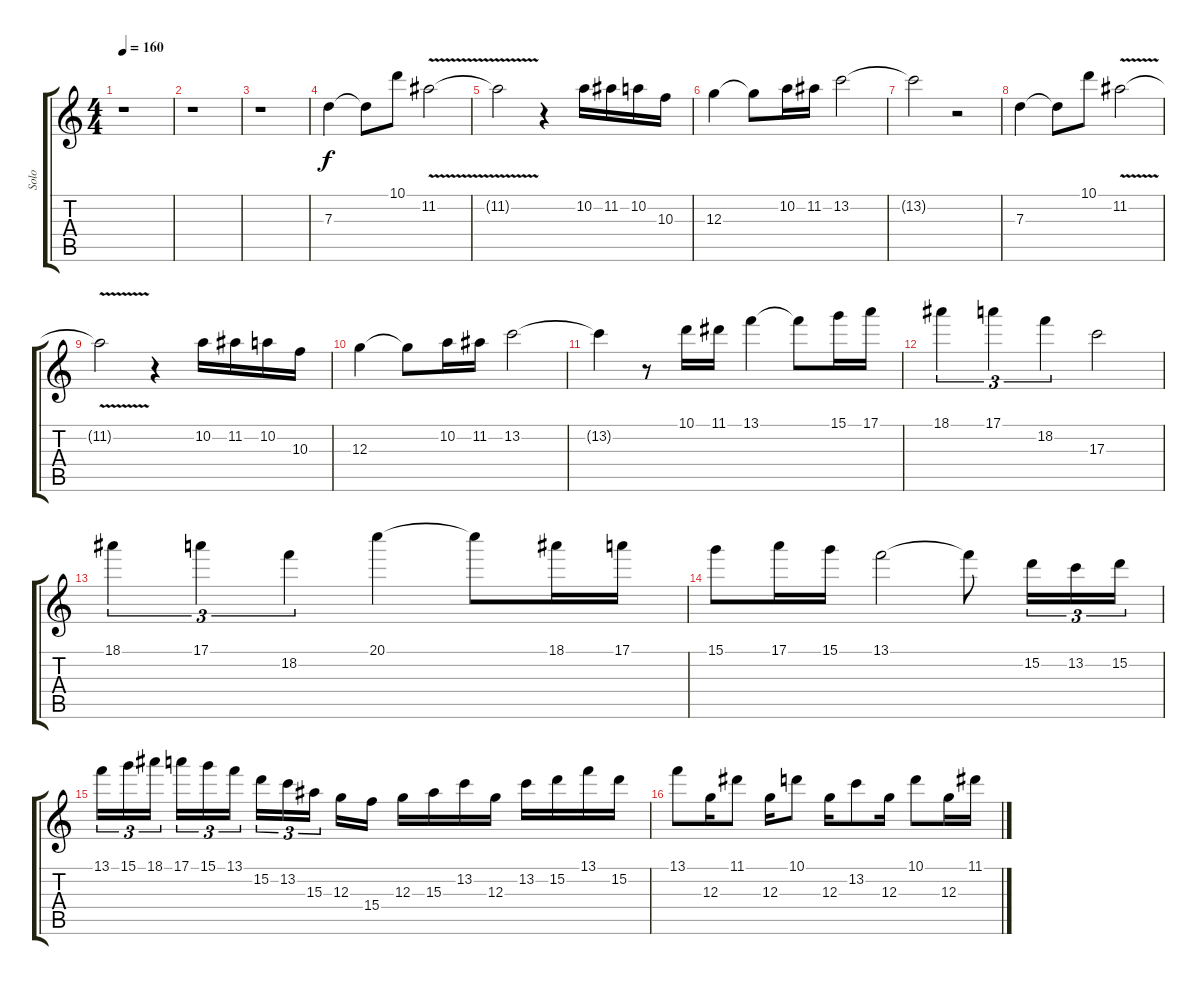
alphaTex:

\track ("Solo" "Solo") {instrument distortionguitar}
\staff {score tabs}
\tuning (E4 B3 G3 D3 A2 E2) {hide}
\ts (4 4)
\tempo 160
\clef g2
\ks c
r.1{dy f} |
r.1 |
r.1 |
7.3.4 7.3{t}.8 10.1.8 11.2{v}.2 |
11.2{t}.2 r.4 10.2.16 11.2.16 10.2.16 10.3.16 |
12.3.4 12.3{t}.8 10.2.16 11.2.16 13.2.2 |
13.2{t}.2 r.2 |
7.3.4 7.3{t}.8 10.1.8 11.2{v}.2 |
11.2{t}.2 r.4 10.2.16 11.2.16 10.2.16 10.3.16 |
12.3.4 12.3{t}.8 10.2.16 11.2.16 13.2.2 |
13.2{t}.4 r.8 10.1.16 11.1.16 13.1.4 13.1{t}.8 15.1.16 17.1.16 |
18.1.4{tu (3 2)} 17.1.4{tu (3 2)} 18.2.4{tu (3 2)} 17.3.2 |
18.1.4{tu (3 2)} 17.1.4{tu (3 2)} 18.2.4{tu (3 2)} 20.1.4 20.1{t}.8 18.1.16 17.1.16 |
15.1.8 17.1.16 15.1.16 13.1.2 13.1{t}.8 15.2.16{tu (3 2)} 13.2.16{tu (3 2)} 15.2.16{tu (3 2)} |
13.1.16{tu (3 2)} 15.1.16{tu (3 2)} 18.1.16{tu (3 2) beam splitsecondary} 17.1.16{tu (3 2)} 15.1.16{tu (3 2)} 13.1.16{tu (3 2)} 15.2.16{tu (3 2)} 13.2.16{tu (3 2)} 15.3.16{tu (3 2) beam splitsecondary} 12.3.16 15.4.16 12.3.16 15.3.16 13.2.16 12.3.16 13.2.16 15.2.16 13.1.16 15.2.16 |
13.1.8 12.3.16 11.1.8 12.3.16 10.1.8 12.3.16 13.2.8 12.3.16 10.1.8 12.3.16 11.1.16
